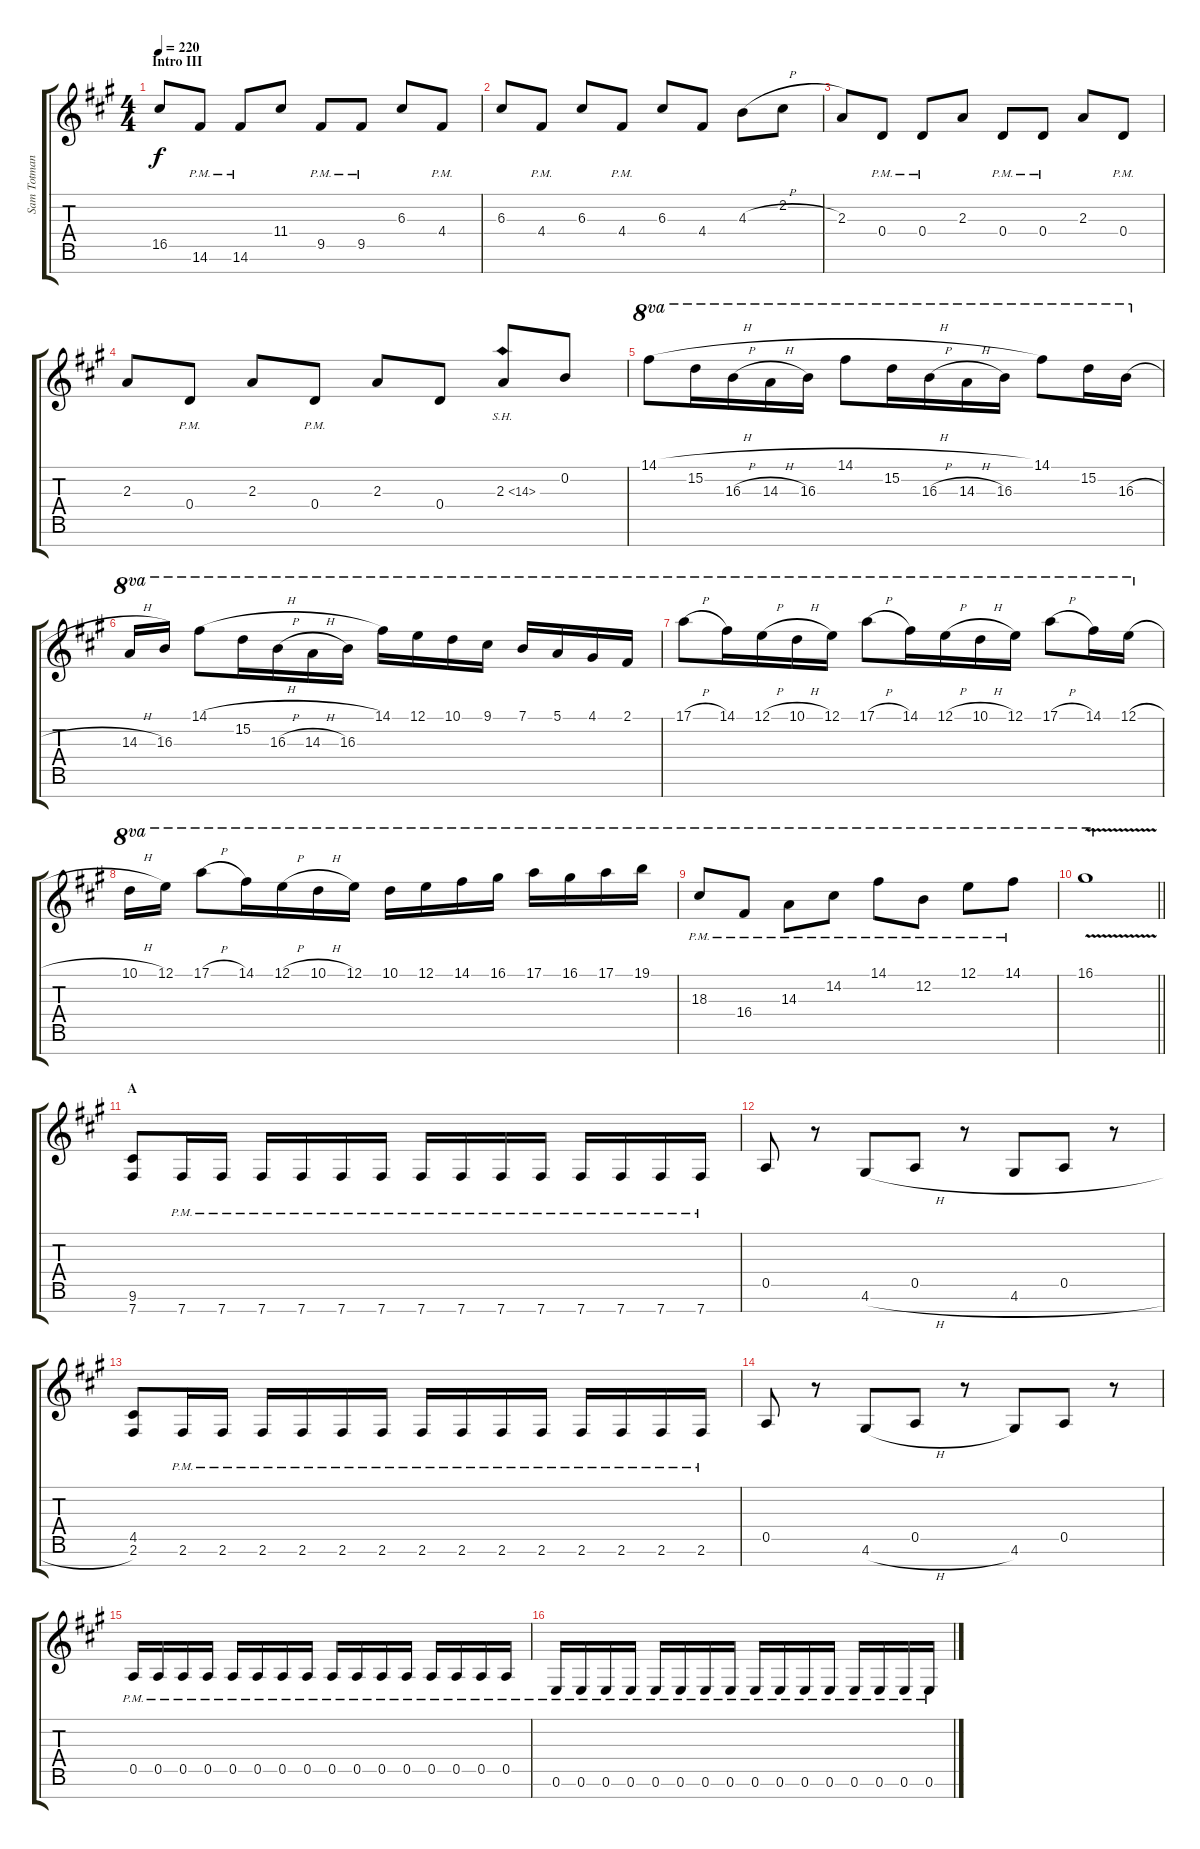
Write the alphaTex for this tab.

\track ("Sam Totman I" "Sam Totman") {instrument overdrivenguitar}
\staff {score tabs}
\tuning (E4 B3 G3 D3 A2 E2 B1) {hide}
\ts (4 4)
\section ("" "Intro III")
\tempo 220
\clef g2
\ks a
16.5.8{dy f} 14.6{pm}.8 14.6{pm}.8 11.4.8 9.5{pm}.8 9.5{pm}.8 6.3.8 4.4{pm}.8 |
6.3.8 4.4{pm}.8 6.3.8 4.4{pm}.8 6.3.8 4.4.8 4.3{h}.8 2.2.8 |
2.3.8 0.4{pm}.8 0.4{pm}.8 2.3.8 0.4{pm}.8 0.4{pm}.8 2.3.8 0.4{pm}.8 |
2.3.8 0.4{pm}.8 2.3.8 0.4{pm}.8 2.3.8 0.4.8 2.3{sh 12}.8 0.2.8 |
14.1{h}.8{ot 8va} 15.2.16{ot 8va} 16.3{h}.16{ot 8va beam merge} 14.3{h}.16{ot 8va} 16.3.16{ot 8va beam split} 14.1{h}.8{ot 8va beam merge} 15.2.16{ot 8va} 16.3{h}.16{ot 8va} 14.3{h}.16{ot 8va} 16.3.16{ot 8va} 14.1.8{ot 8va} 15.2.16{ot 8va} 16.3{h}.16{ot 8va} |
14.3{h}.16{ot 8va} 16.3.16{ot 8va beam split} 14.1{h}.8{ot 8va beam merge} 15.2.16{ot 8va} 16.3{h}.16{ot 8va} 14.3{h}.16{ot 8va} 16.3.16{ot 8va} 14.1.16{ot 8va} 12.1.16{ot 8va} 10.1.16{ot 8va} 9.1.16{ot 8va} 7.1.16{ot 8va} 5.1.16{ot 8va} 4.1.16{ot 8va} 2.1.16{ot 8va} |
17.1{h}.8{ot 8va} 14.1.16{ot 8va} 12.1{h}.16{ot 8va beam merge} 10.1{h}.16{ot 8va} 12.1.16{ot 8va beam split} 17.1{h}.8{ot 8va beam merge} 14.1.16{ot 8va} 12.1{h}.16{ot 8va} 10.1{h}.16{ot 8va} 12.1.16{ot 8va} 17.1{h}.8{ot 8va} 14.1.16{ot 8va} 12.1{h}.16{ot 8va} |
10.1{h}.16{ot 8va} 12.1.16{ot 8va beam split} 17.1{h}.8{ot 8va beam merge} 14.1.16{ot 8va} 12.1{h}.16{ot 8va} 10.1{h}.16{ot 8va} 12.1.16{ot 8va} 10.1.16{ot 8va} 12.1.16{ot 8va} 14.1.16{ot 8va} 16.1.16{ot 8va} 17.1.16{ot 8va} 16.1.16{ot 8va} 17.1.16{ot 8va} 19.1.16{ot 8va} |
18.3{pm}.8{ot 8va} 16.4{pm}.8{ot 8va} 14.3{pm}.8{ot 8va} 14.2{pm}.8{ot 8va} 14.1{pm}.8{ot 8va} 12.2{pm}.8{ot 8va} 12.1{pm}.8{ot 8va} 14.1{pm}.8{ot 8va} |
\barLineRight lightlight
16.1{v}.1{ot 8va} |
\section ("" "A")
(9.6 7.7).8{volume 13} 7.7{pm}.16 7.7{pm}.16 7.7{pm}.16 7.7{pm}.16 7.7{pm}.16 7.7{pm}.16 7.7{pm}.16 7.7{pm}.16 7.7{pm}.16 7.7{pm}.16 7.7{pm}.16 7.7{pm}.16 7.7{pm}.16 7.7{pm}.16 |
0.5.8 r.8 4.6{h}.8 0.5.8 r.8 4.6{h}.8{beam merge} 0.5.8 r.8 |
(4.5 2.6).8 2.6{pm}.16 2.6{pm}.16 2.6{pm}.16 2.6{pm}.16 2.6{pm}.16 2.6{pm}.16 2.6{pm}.16 2.6{pm}.16 2.6{pm}.16 2.6{pm}.16 2.6{pm}.16 2.6{pm}.16 2.6{pm}.16 2.6{pm}.16 |
0.5.8 r.8 4.6{h}.8 0.5.8 r.8 4.6.8{beam merge} 0.5.8 r.8 |
0.5{pm}.16 0.5{pm}.16 0.5{pm}.16 0.5{pm}.16 0.5{pm}.16 0.5{pm}.16 0.5{pm}.16 0.5{pm}.16 0.5{pm}.16 0.5{pm}.16 0.5{pm}.16 0.5{pm}.16 0.5{pm}.16 0.5{pm}.16 0.5{pm}.16 0.5{pm}.16 |
0.6{pm}.16 0.6{pm}.16 0.6{pm}.16 0.6{pm}.16 0.6{pm}.16 0.6{pm}.16 0.6{pm}.16 0.6{pm}.16 0.6{pm}.16 0.6{pm}.16 0.6{pm}.16 0.6{pm}.16 0.6{pm}.16 0.6{pm}.16 0.6{pm}.16 0.6{pm}.16
